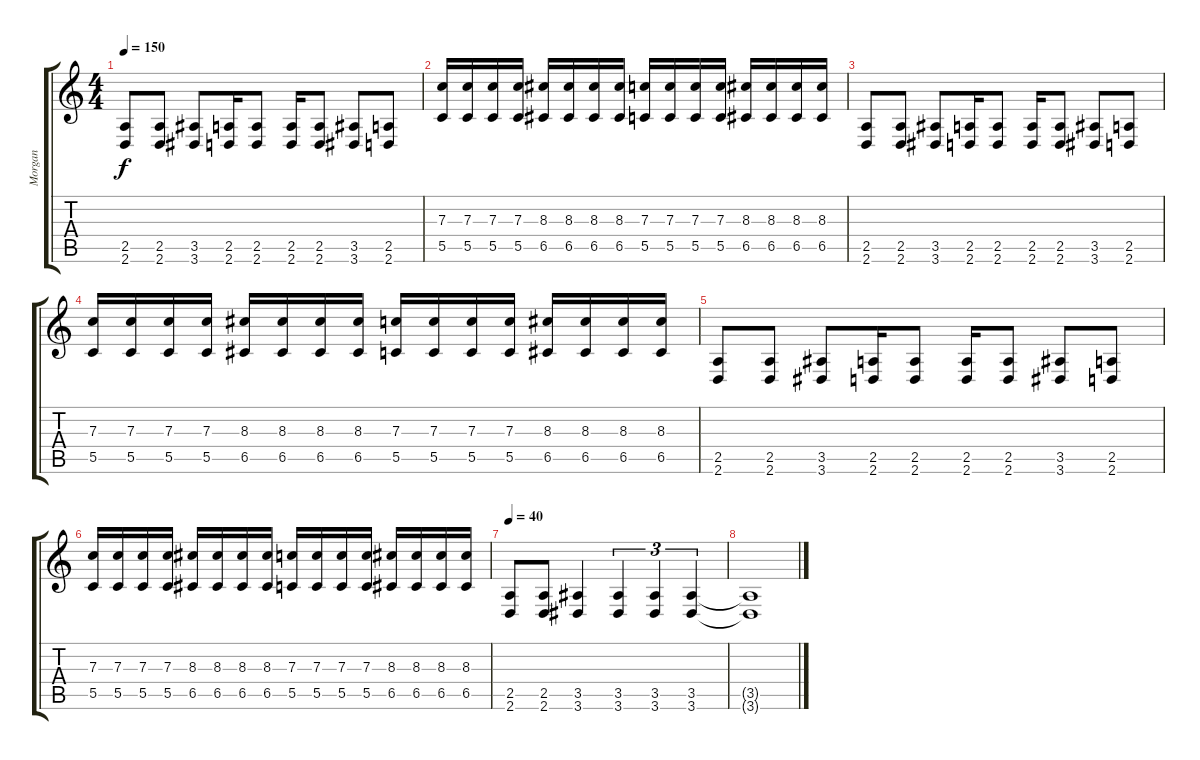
\track ("Morgan" "Morgan") {instrument overdrivenguitar}
\staff {score tabs}
\tuning (D4 A3 F3 C3 G2 C2) {hide}
\ts (4 4)
\tempo 150
\clef g2
\ks c
(2.5 2.6).8{dy f} (2.5 2.6).8 (3.5 3.6).8 (2.5 2.6).16 (2.5 2.6).8 (2.5 2.6).16 (2.5 2.6).8 (3.5 3.6).8 (2.5 2.6).8 |
(7.3 5.5).16 (7.3 5.5).16 (7.3 5.5).16 (7.3 5.5).16 (8.3 6.5).16 (8.3 6.5).16 (8.3 6.5).16 (8.3 6.5).16 (7.3 5.5).16 (7.3 5.5).16 (7.3 5.5).16 (7.3 5.5).16 (8.3 6.5).16 (8.3 6.5).16 (8.3 6.5).16 (8.3 6.5).16 |
(2.5 2.6).8 (2.5 2.6).8 (3.5 3.6).8 (2.5 2.6).16 (2.5 2.6).8 (2.5 2.6).16 (2.5 2.6).8 (3.5 3.6).8 (2.5 2.6).8 |
(7.3 5.5).16 (7.3 5.5).16 (7.3 5.5).16 (7.3 5.5).16 (8.3 6.5).16 (8.3 6.5).16 (8.3 6.5).16 (8.3 6.5).16 (7.3 5.5).16 (7.3 5.5).16 (7.3 5.5).16 (7.3 5.5).16 (8.3 6.5).16 (8.3 6.5).16 (8.3 6.5).16 (8.3 6.5).16 |
(2.5 2.6).8 (2.5 2.6).8 (3.5 3.6).8 (2.5 2.6).16 (2.5 2.6).8 (2.5 2.6).16 (2.5 2.6).8 (3.5 3.6).8 (2.5 2.6).8 |
(7.3 5.5).16 (7.3 5.5).16 (7.3 5.5).16 (7.3 5.5).16 (8.3 6.5).16 (8.3 6.5).16 (8.3 6.5).16 (8.3 6.5).16 (7.3 5.5).16 (7.3 5.5).16 (7.3 5.5).16 (7.3 5.5).16 (8.3 6.5).16 (8.3 6.5).16 (8.3 6.5).16 (8.3 6.5).16 |
\tempo 40
(2.5 2.6).8 (2.5 2.6).8 (3.5 3.6).4 (3.5 3.6).4{tu (3 2)} (3.5 3.6).4{tu (3 2)} (3.5 3.6).4{tu (3 2)} |
(3.5{t} 3.6{t}).1{volume 0}
